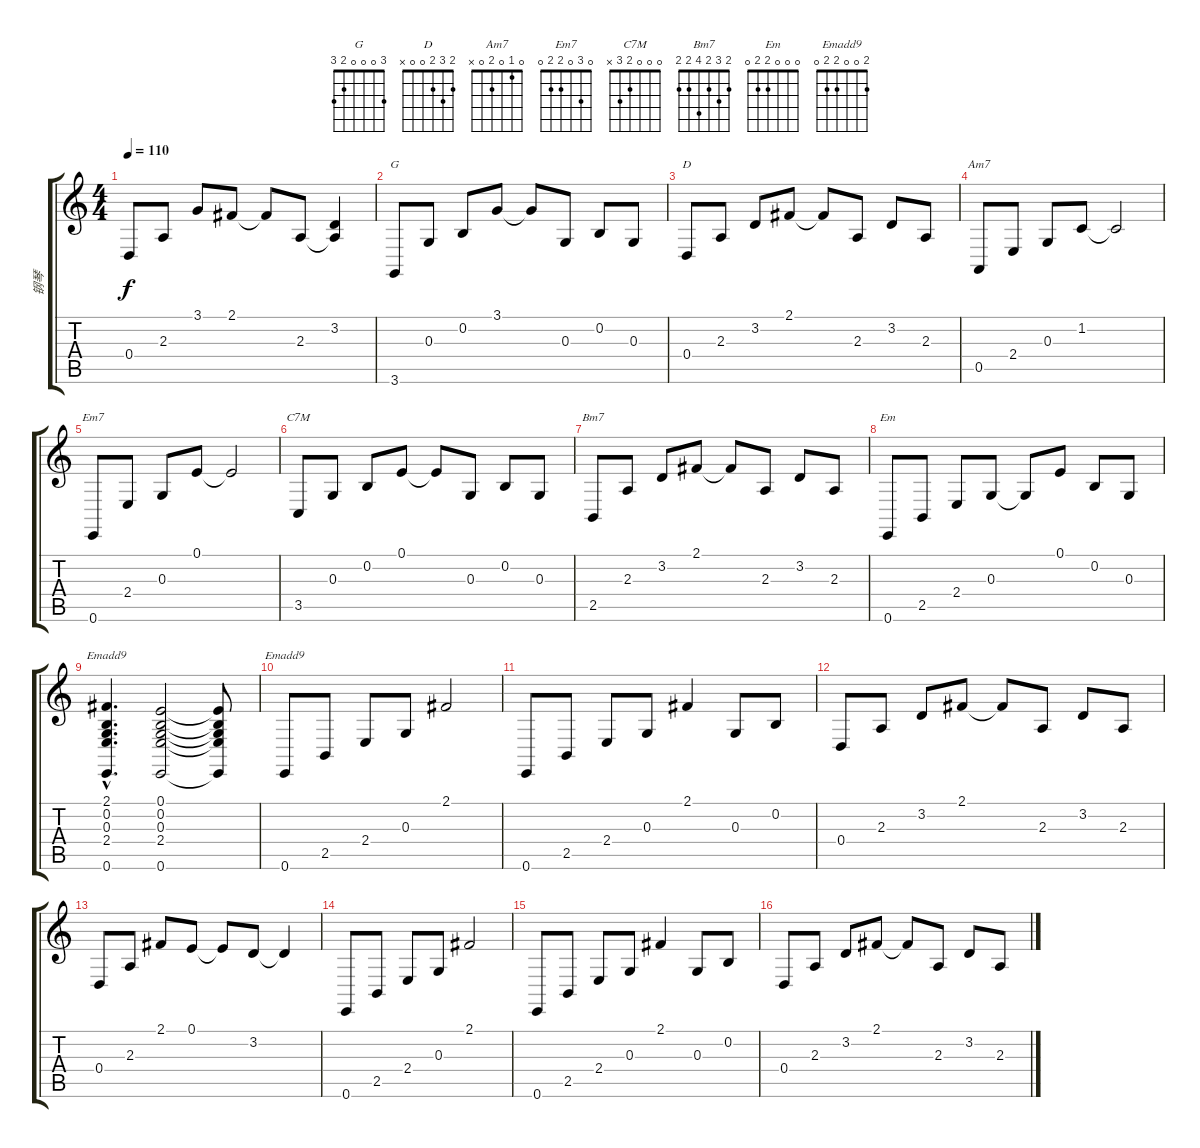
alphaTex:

\track ("钢琴" "钢琴") {instrument acousticgrandpiano}
\staff {score tabs}
\tuning (E4 B3 G3 D3 A2 E2) {hide}
\chord ("G" 3 0 0 0 2 3)
\chord ("D" 2 3 2 0 0 x)
\chord ("Am7" 0 1 0 2 0 x)
\chord ("Em7" 0 3 0 2 2 0)
\chord ("C7M" 0 0 0 2 3 x)
\chord ("Bm7" 2 3 2 4 2 2)
\chord ("Em" 0 0 0 2 2 0)
\chord ("Emadd9" 2 0 0 2 x 0)
\chord ("Emadd9" 2 0 0 2 2 0)
\ts (4 4)
\tempo 110
\clef g2
\ks c
0.4.8{dy f} 2.3.8 3.1.8 2.1.8 2.1{t}.8 2.3.8 (3.2{t} 2.3{t}).4 |
3.6.8{ch "G"} 0.3.8 0.2.8 3.1.8 3.1{t}.8 0.3.8 0.2.8 0.3.8 |
0.4.8{ch "D"} 2.3.8 3.2.8 2.1.8 2.1{t}.8 2.3.8 3.2.8 2.3.8 |
0.5.8{ch "Am7"} 2.4.8 0.3.8 1.2.8 1.2{t}.2 |
0.6.8{ch "Em7"} 2.4.8 0.3.8 0.1.8 0.1{t}.2 |
3.5.8{ch "C7M"} 0.3.8 0.2.8 0.1.8 0.1{t}.8 0.3.8 0.2.8 0.3.8 |
2.5.8{ch "Bm7"} 2.3.8 3.2.8 2.1.8 2.1{t}.8 2.3.8 3.2.8 2.3.8 |
0.6.8{ch "Em"} 2.5.8 2.4.8 0.3.8 0.3{t}.8 0.1.8 0.2.8 0.3.8 |
(2.1{hac} 0.2{hac} 0.3{hac} 2.4{hac} 0.6{hac}).4{d ch "Emadd9"} (0.1 0.2 0.3 2.4 0.6).2 (0.1{t} 0.2{t} 0.3{t} 2.4{t} 0.6{t}).8 |
0.6.8{ch "Emadd9"} 2.5.8 2.4.8 0.3.8 2.1.2 |
0.6.8 2.5.8 2.4.8 0.3.8 2.1.4 0.3.8 0.2.8 |
0.4.8 2.3.8 3.2.8 2.1.8 2.1{t}.8 2.3.8 3.2.8 2.3.8 |
0.4.8 2.3.8 2.1.8 0.1.8 0.1{t}.8 3.2.8 3.2{t}.4 |
0.6.8 2.5.8 2.4.8 0.3.8 2.1.2 |
0.6.8 2.5.8 2.4.8 0.3.8 2.1.4 0.3.8 0.2.8 |
0.4.8 2.3.8 3.2.8 2.1.8 2.1{t}.8 2.3.8 3.2.8 2.3.8
